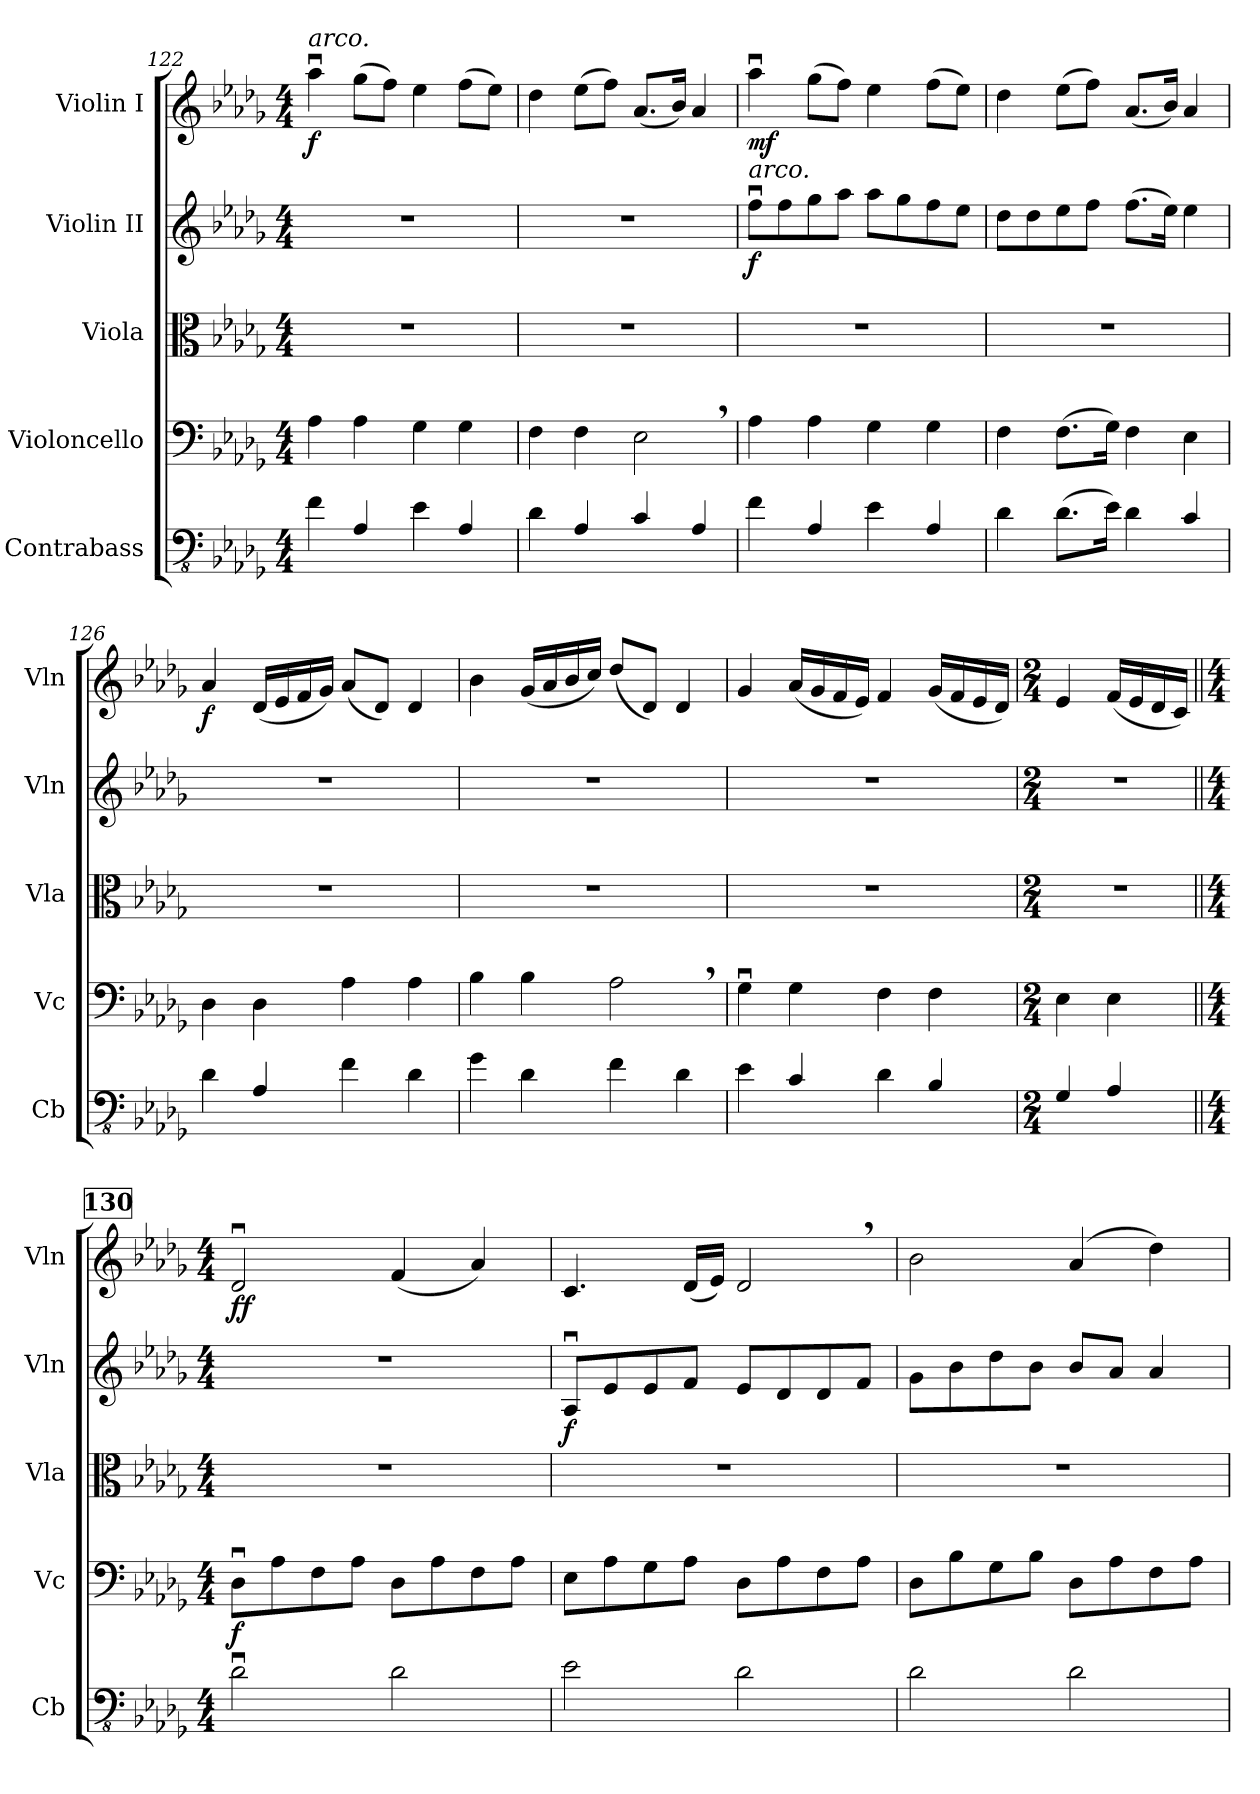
**kern	**kern	**dynam	**kern	**kern	**dynam	**kern	**dynam
*part5	*part4	*part4	*part3	*part2	*part2	*part1	*part1
*staff5	*staff4	*staff4	*staff3	*staff2	*staff2	*staff1	*staff1
*I"Contrabass	*I"Violoncello	*	*I"Viola	*I"Violin II	*	*I"Violin I	*
*I'Cb	*I'Vc	*	*I'Vla	*I'Vln	*	*I'Vln	*
*clefFv4	*clefF4	*	*clefC3	*clefG2	*	*clefG2	*
*ITrd7c12	*	*	*	*	*	*	*
*k[b-e-a-d-g-]	*k[b-e-a-d-g-]	*	*k[b-e-a-d-g-]	*k[b-e-a-d-g-]	*	*k[b-e-a-d-g-]	*
*M4/4	*M4/4	*	*M4/4	*M4/4	*	*M4/4	*
=122	=122	=122	=122	=122	=122	=122	=122
!	!	!	!	!	!	!LO:TX:a:i:t=arco.	!
!	!	!	!	!	!	!	!LO:DY:b
4FF\	4A-\	.	1r	1r	.	4aa-u\	f
4AAA-/	4A-\	.	.	.	.	(8gg-\L	.
.	.	.	.	.	.	8ff\J)	.
4EE-\	4G-\	.	.	.	.	4ee-\	.
4AAA-/	4G-\	.	.	.	.	(8ff\L	.
.	.	.	.	.	.	8ee-\J)	.
=123	=123	=123	=123	=123	=123	=123	=123
4DD-\	4F\	.	1r	1r	.	4dd-\	.
4AAA-/	4F\	.	.	.	.	(8ee-\L	.
.	.	.	.	.	.	8ff\J)	.
4CC/	2E-,\	.	.	.	.	(8.a-/L	.
.	.	.	.	.	.	16b-/Jk)	.
4AAA-/	.	.	.	.	.	4a-/	.
=124	=124	=124	=124	=124	=124	=124	=124
!	!	!	!	!LO:TX:a:i:t=arco.	!	!	!
!	!	!	!	!	!LO:DY:b	!	!LO:DY:b
4FF\	4A-\	.	1r	8ffu\L	f	4aa-u\	mf
.	.	.	.	8ff\	.	.	.
4AAA-/	4A-\	.	.	8gg-\	.	(8gg-\L	.
.	.	.	.	8aa-\J	.	8ff\J)	.
4EE-\	4G-\	.	.	8aa-\L	.	4ee-\	.
.	.	.	.	8gg-\	.	.	.
4AAA-/	4G-\	.	.	8ff\	.	(8ff\L	.
.	.	.	.	8ee-\J	.	8ee-\J)	.
=125	=125	=125	=125	=125	=125	=125	=125
4DD-\	4F\	.	1r	8dd-\L	.	4dd-\	.
.	.	.	.	8dd-\	.	.	.
(8.DD-\L	(8.F\L	.	.	8ee-\	.	(8ee-\L	.
.	.	.	.	8ff\J	.	8ff\J)	.
16EE-\Jk)	16G-\Jk)	.	.	.	.	.	.
4DD-\	4F\	.	.	(8.ff\L	.	(8.a-/L	.
.	.	.	.	16ee-\Jk)	.	16b-/Jk)	.
4CC/	4E-\	.	.	4ee-\	.	4a-/	.
=126	=126	=126	=126	=126	=126	=126	=126
!	!	!	!	!	!	!	!LO:DY:b
4DD-\	4D-\	.	1r	1r	.	4a-/	f
4AAA-/	4D-\	.	.	.	.	(16d-/LL	.
.	.	.	.	.	.	16e-/	.
.	.	.	.	.	.	16f/	.
.	.	.	.	.	.	16g-/JJ)	.
4FF\	4A-\	.	.	.	.	(8a-/L	.
.	.	.	.	.	.	8d-/J)	.
4DD-\	4A-\	.	.	.	.	4d-/	.
=127	=127	=127	=127	=127	=127	=127	=127
4GG-\	4B-\	.	1r	1r	.	4b-\	.
4DD-\	4B-\	.	.	.	.	(16g-/LL	.
.	.	.	.	.	.	16a-/	.
.	.	.	.	.	.	16b-/	.
.	.	.	.	.	.	16cc/JJ)	.
4FF\	2A-,\	.	.	.	.	(8dd-/L	.
.	.	.	.	.	.	8d-/J)	.
4DD-\	.	.	.	.	.	4d-/	.
!!LO:PB:g=z
=128	=128	=128	=128	=128	=128	=128	=128
4EE-\	4G-u\	.	1r	1r	.	4g-/	.
4CC/	4G-\	.	.	.	.	(16a-/LL	.
.	.	.	.	.	.	16g-/	.
.	.	.	.	.	.	16f/	.
.	.	.	.	.	.	16e-/JJ)	.
4DD-\	4F\	.	.	.	.	4f/	.
4BBB-/	4F\	.	.	.	.	(16g-/LL	.
.	.	.	.	.	.	16f/	.
.	.	.	.	.	.	16e-/	.
.	.	.	.	.	.	16d-/JJ)	.
=129	=129	=129	=129	=129	=129	=129	=129
*M2/4	*M2/4	*	*M2/4	*M2/4	*	*M2/4	*
4GGG-/	4E-\	.	2r	2r	.	4e-/	.
4AAA-/	4E-\	.	.	.	.	(16f/LL	.
.	.	.	.	.	.	16e-/	.
.	.	.	.	.	.	16d-/	.
.	.	.	.	.	.	16c/JJ)	.
!!LO:REH:place=s1:a:B:fs=14:t=130
=130||	=130||	=130||	=130||	=130||	=130||	=130||	=130||
*M4/4	*M4/4	*	*M4/4	*M4/4	*	*M4/4	*
!	!	!LO:DY:b	!	!	!	!	!LO:DY:b
2DD-u\	8D-u\L	f	1r	1r	.	2d-u/	ff
.	8A-\	.	.	.	.	.	.
.	8F\	.	.	.	.	.	.
.	8A-\J	.	.	.	.	.	.
2DD-\	8D-\L	.	.	.	.	(4f/	.
.	8A-\	.	.	.	.	.	.
.	8F\	.	.	.	.	4a-/)	.
.	8A-\J	.	.	.	.	.	.
=131	=131	=131	=131	=131	=131	=131	=131
!	!	!	!	!	!LO:DY:b	!	!
2EE-\	8E-\L	.	1r	8A-u/L	f	4.c/	.
.	8A-\	.	.	8e-/	.	.	.
.	8G-\	.	.	8e-/	.	.	.
.	8A-\J	.	.	8f/J	.	(16d-/LL	.
.	.	.	.	.	.	16e-/JJ)	.
2DD-\	8D-\L	.	.	8e-/L	.	2d-,/	.
.	8A-\	.	.	8d-/	.	.	.
.	8F\	.	.	8d-/	.	.	.
.	8A-\J	.	.	8f/J	.	.	.
=132	=132	=132	=132	=132	=132	=132	=132
2DD-\	8D-\L	.	1r	8g-\L	.	2b-\	.
.	8B-\	.	.	8b-\	.	.	.
.	8G-\	.	.	8dd-\	.	.	.
.	8B-\J	.	.	8b-\J	.	.	.
2DD-\	8D-\L	.	.	8b-/L	.	(4a-/	.
.	8A-\	.	.	8a-/J	.	.	.
.	8F\	.	.	4a-/	.	4dd-\)	.
.	8A-\J	.	.	.	.	.	.
=	=	=	=	=	=	=	=
*-	*-	*-	*-	*-	*-	*-	*-
